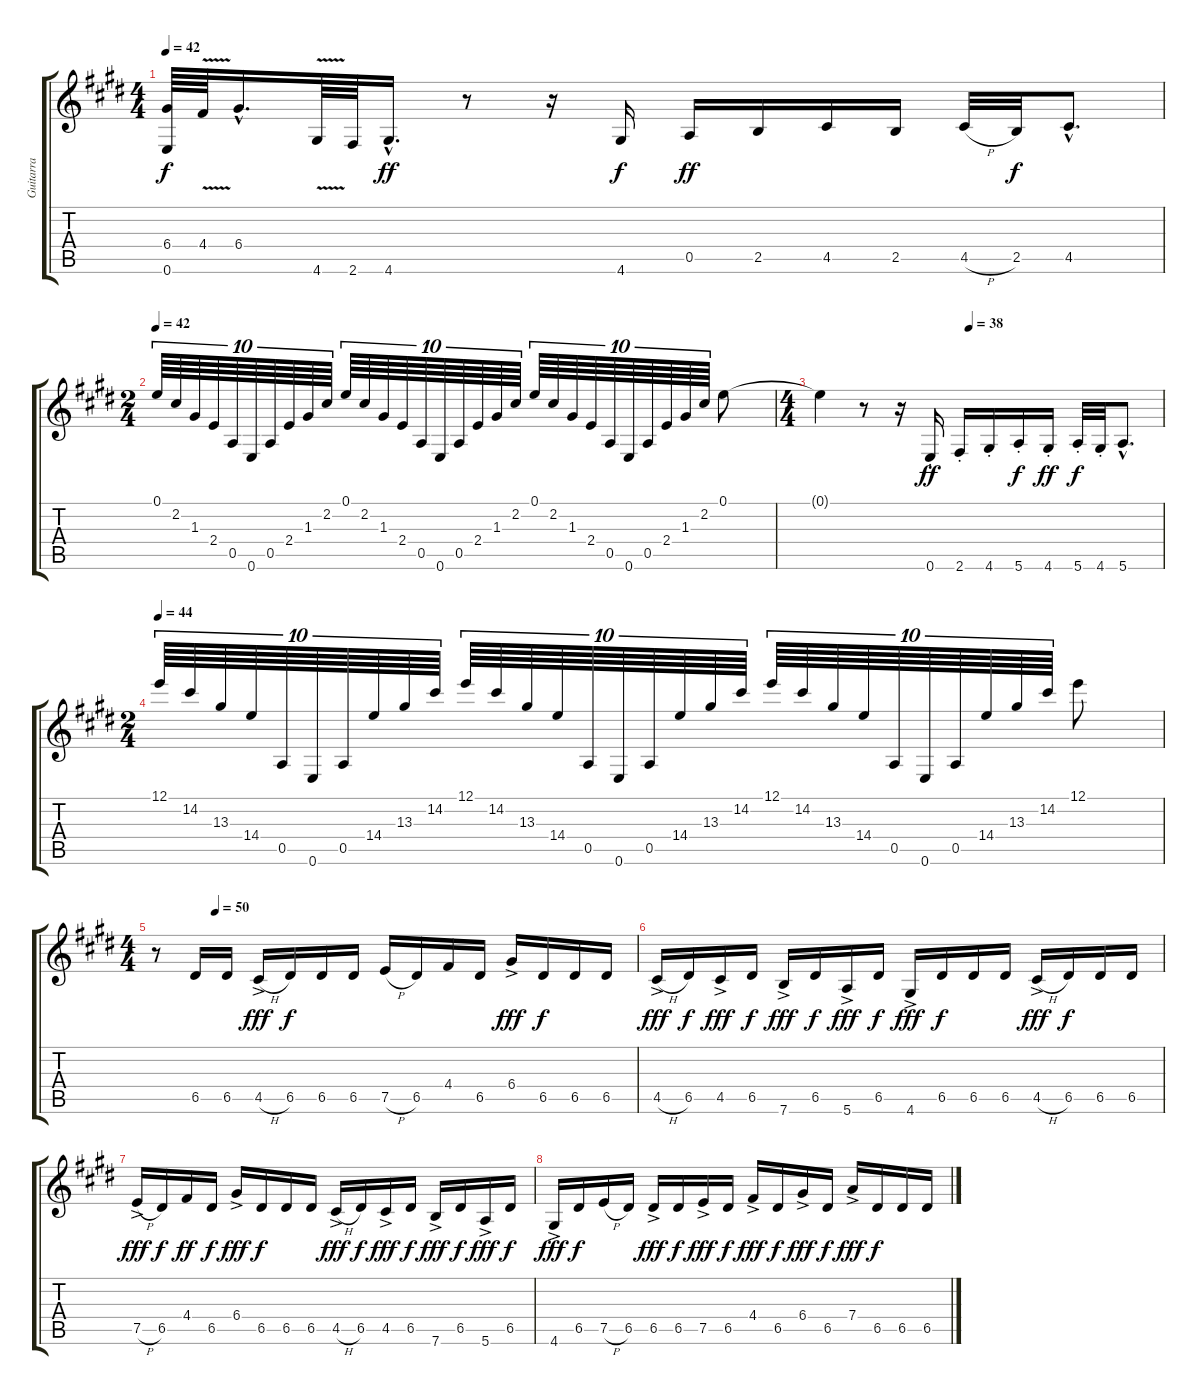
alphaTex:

\track ("Guitarra  Clasica" "Guitarra  ") {instrument acousticguitarnylon}
\staff {score tabs}
\tuning (E4 B3 G3 D3 A2 E2) {hide}
\ts (4 4)
\tempo 42
\clef g2
\ks e
(6.4 0.6).64{dy f} 4.4{v}.64 6.4{hac}.16{d} 4.6{v}.64 2.6.64 4.6{hac}.16{d dy ff} r.8 r.16 4.6.16{dy f} 0.5.16{dy ff} 2.5.16 4.5.16 2.5.16 4.5{h}.32 2.5.32{dy f} 4.5{hac}.8{d} |
\ts (2 4)
\tempo 42
0.1.64{tu (10 8)} 2.2.64{tu (10 8)} 1.3.64{tu (10 8)} 2.4.64{tu (10 8)} 0.5.64{tu (10 8)} 0.6.64{tu (10 8)} 0.5.64{tu (10 8)} 2.4.64{tu (10 8)} 1.3.64{tu (10 8)} 2.2.64{tu (10 8)} 0.1.64{tu (10 8)} 2.2.64{tu (10 8)} 1.3.64{tu (10 8)} 2.4.64{tu (10 8)} 0.5.64{tu (10 8)} 0.6.64{tu (10 8)} 0.5.64{tu (10 8)} 2.4.64{tu (10 8)} 1.3.64{tu (10 8)} 2.2.64{tu (10 8)} 0.1.64{tu (10 8)} 2.2.64{tu (10 8)} 1.3.64{tu (10 8)} 2.4.64{tu (10 8)} 0.5.64{tu (10 8)} 0.6.64{tu (10 8)} 0.5.64{tu (10 8)} 2.4.64{tu (10 8)} 1.3.64{tu (10 8)} 2.2.64{tu (10 8)} 0.1.8 |
\ts (4 4)
\tempo (38 0.4375)
0.1{t}.4 r.8 r.16 0.6{st}.16{dy ff} 2.6{st}.16 4.6{st}.16 5.6{st}.16{dy f} 4.6{st}.16{dy ff} 5.6{st}.32{dy f} 4.6{st}.32 5.6{hac}.8{d} |
\ts (2 4)
\tempo 44
12.1.64{tu (10 8)} 14.2.64{tu (10 8)} 13.3.64{tu (10 8)} 14.4.64{tu (10 8)} 0.5.64{tu (10 8)} 0.6.64{tu (10 8)} 0.5.64{tu (10 8)} 14.4.64{tu (10 8)} 13.3.64{tu (10 8)} 14.2.64{tu (10 8)} 12.1.64{tu (10 8)} 14.2.64{tu (10 8)} 13.3.64{tu (10 8)} 14.4.64{tu (10 8)} 0.5.64{tu (10 8)} 0.6.64{tu (10 8)} 0.5.64{tu (10 8)} 14.4.64{tu (10 8)} 13.3.64{tu (10 8)} 14.2.64{tu (10 8)} 12.1.64{tu (10 8)} 14.2.64{tu (10 8)} 13.3.64{tu (10 8)} 14.4.64{tu (10 8)} 0.5.64{tu (10 8)} 0.6.64{tu (10 8)} 0.5.64{tu (10 8)} 14.4.64{tu (10 8)} 13.3.64{tu (10 8)} 14.2.64{tu (10 8)} 12.1.8 |
\ts (4 4)
\tempo (50 0.125)
r.8 6.5.16 6.5.16 4.5{h ac}.16{dy fff} 6.5.16{dy f} 6.5.16 6.5.16 7.5{h}.16 6.5.16 4.4.16 6.5.16 6.4{ac}.16{dy fff} 6.5.16{dy f} 6.5.16 6.5.16 |
4.5{h ac}.16{dy fff} 6.5.16{dy f} 4.5{ac}.16{dy fff} 6.5.16{dy f} 7.6{ac}.16{dy fff} 6.5.16{dy f} 5.6{ac}.16{dy fff} 6.5.16{dy f} 4.6{ac}.16{dy fff} 6.5.16{dy f} 6.5.16 6.5.16 4.5{h ac}.16{dy fff} 6.5.16{dy f} 6.5.16 6.5.16 |
7.5{h ac}.16{dy fff} 6.5.16{dy f} 4.4.16{dy ff} 6.5.16{dy f} 6.4{ac}.16{dy fff} 6.5.16{dy f} 6.5.16 6.5.16 4.5{h ac}.16{dy fff} 6.5.16{dy f} 4.5{ac}.16{dy fff} 6.5.16{dy f} 7.6{ac}.16{dy fff} 6.5.16{dy f} 5.6{ac}.16{dy fff} 6.5.16{dy f} |
4.6{ac}.16{dy fff} 6.5.16{dy f} 7.5{h}.16 6.5.16 6.5{ac}.16{dy fff} 6.5.16{dy f} 7.5{ac}.16{dy fff} 6.5.16{dy f} 4.4{ac}.16{dy fff} 6.5.16{dy f} 6.4{ac}.16{dy fff} 6.5.16{dy f} 7.4{ac}.16{dy fff} 6.5.16{dy f} 6.5.16 6.5.16
